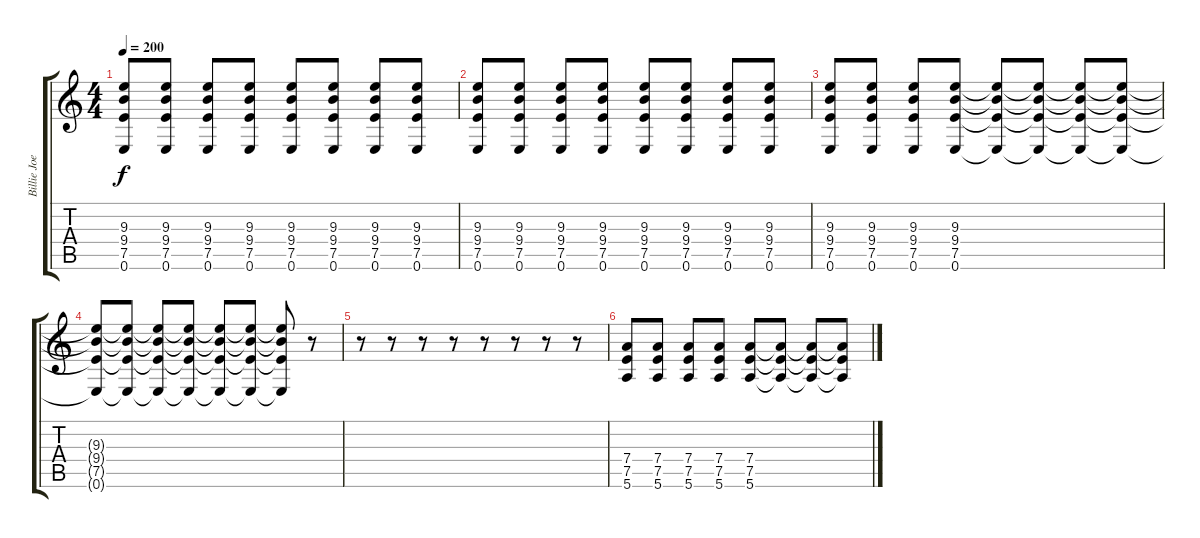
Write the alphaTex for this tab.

\track ("Billie Joe (Guitar)" "Billie Joe") {instrument distortionguitar}
\staff {score tabs}
\tuning (E4 B3 G3 D3 A2 E2) {hide}
\ts (4 4)
\tempo 200
\clef g2
\ks c
(9.3 9.4 7.5 0.6).8{dy f} (9.3 9.4 7.5 0.6).8 (9.3 9.4 7.5 0.6).8 (9.3 9.4 7.5 0.6).8 (9.3 9.4 7.5 0.6).8 (9.3 9.4 7.5 0.6).8 (9.3 9.4 7.5 0.6).8 (9.3 9.4 7.5 0.6).8 |
(9.3 9.4 7.5 0.6).8 (9.3 9.4 7.5 0.6).8 (9.3 9.4 7.5 0.6).8 (9.3 9.4 7.5 0.6).8 (9.3 9.4 7.5 0.6).8 (9.3 9.4 7.5 0.6).8 (9.3 9.4 7.5 0.6).8 (9.3 9.4 7.5 0.6).8 |
(9.3 9.4 7.5 0.6).8 (9.3 9.4 7.5 0.6).8 (9.3 9.4 7.5 0.6).8 (9.3 9.4 7.5 0.6).8 (9.3{t} 9.4{t} 7.5{t} 0.6{t}).8 (9.3{t} 9.4{t} 7.5{t} 0.6{t}).8 (9.3{t} 9.4{t} 7.5{t} 0.6{t}).8 (9.3{t} 9.4{t} 7.5{t} 0.6{t}).8 |
(9.3{t} 9.4{t} 7.5{t} 0.6{t}).8 (9.3{t} 9.4{t} 7.5{t} 0.6{t}).8 (9.3{t} 9.4{t} 7.5{t} 0.6{t}).8 (9.3{t} 9.4{t} 7.5{t} 0.6{t}).8 (9.3{t} 9.4{t} 7.5{t} 0.6{t}).8 (9.3{t} 9.4{t} 7.5{t} 0.6{t}).8 (9.3{t} 9.4{t} 7.5{t} 0.6{t}).8 r.8 |
r.8 r.8 r.8 r.8 r.8 r.8 r.8 r.8 |
(7.4 7.5 5.6).8 (7.4 7.5 5.6).8 (7.4 7.5 5.6).8 (7.4 7.5 5.6).8 (7.4 7.5 5.6).8 (7.4{t} 7.5{t} 5.6{t}).8 (7.4{t} 7.5{t} 5.6{t}).8 (7.4{t} 7.5{t} 5.6{t}).8
